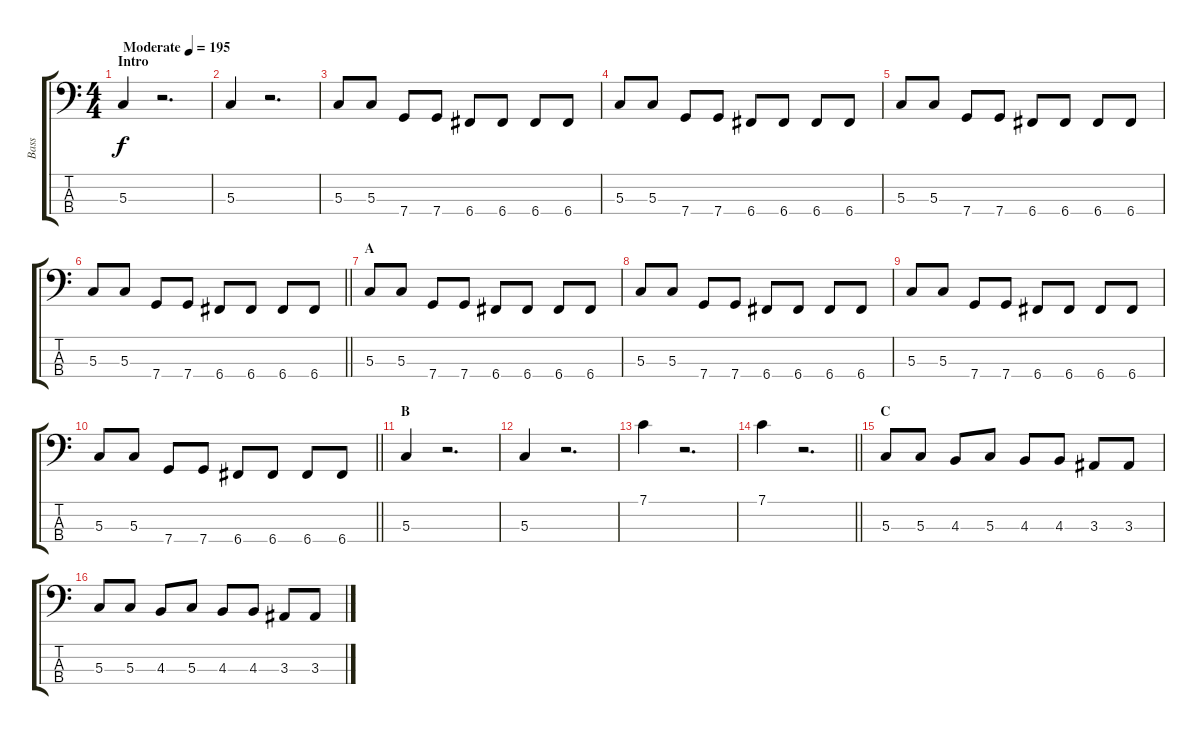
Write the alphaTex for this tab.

\track ("Bass" "Bass") {instrument electricbasspick}
\staff {score tabs}
\tuning (F2 C2 G1 C1) {hide}
\ts (4 4)
\section ("" "Intro")
\tempo (195 "Moderate")
\clef f4
\ks c
5.3.4{dy f instrument electricbasspick} r.2{d} |
5.3.4 r.2{d} |
5.3.8 5.3.8 7.4.8 7.4.8 6.4.8 6.4.8 6.4.8 6.4.8 |
5.3.8 5.3.8 7.4.8 7.4.8 6.4.8 6.4.8 6.4.8 6.4.8 |
5.3.8 5.3.8 7.4.8 7.4.8 6.4.8 6.4.8 6.4.8 6.4.8 |
\barLineRight lightlight
5.3.8 5.3.8 7.4.8 7.4.8 6.4.8 6.4.8 6.4.8 6.4.8 |
\section ("" "A")
5.3.8 5.3.8 7.4.8 7.4.8 6.4.8 6.4.8 6.4.8 6.4.8 |
5.3.8 5.3.8 7.4.8 7.4.8 6.4.8 6.4.8 6.4.8 6.4.8 |
5.3.8 5.3.8 7.4.8 7.4.8 6.4.8 6.4.8 6.4.8 6.4.8 |
\barLineRight lightlight
5.3.8 5.3.8 7.4.8 7.4.8 6.4.8 6.4.8 6.4.8 6.4.8 |
\section ("" "B")
5.3.4 r.2{d} |
5.3.4 r.2{d} |
7.1.4 r.2{d} |
\barLineRight lightlight
7.1.4 r.2{d} |
\section ("" "C")
5.3.8 5.3.8 4.3.8 5.3.8 4.3.8 4.3.8 3.3.8 3.3.8 |
5.3.8 5.3.8 4.3.8 5.3.8 4.3.8 4.3.8 3.3.8 3.3.8
